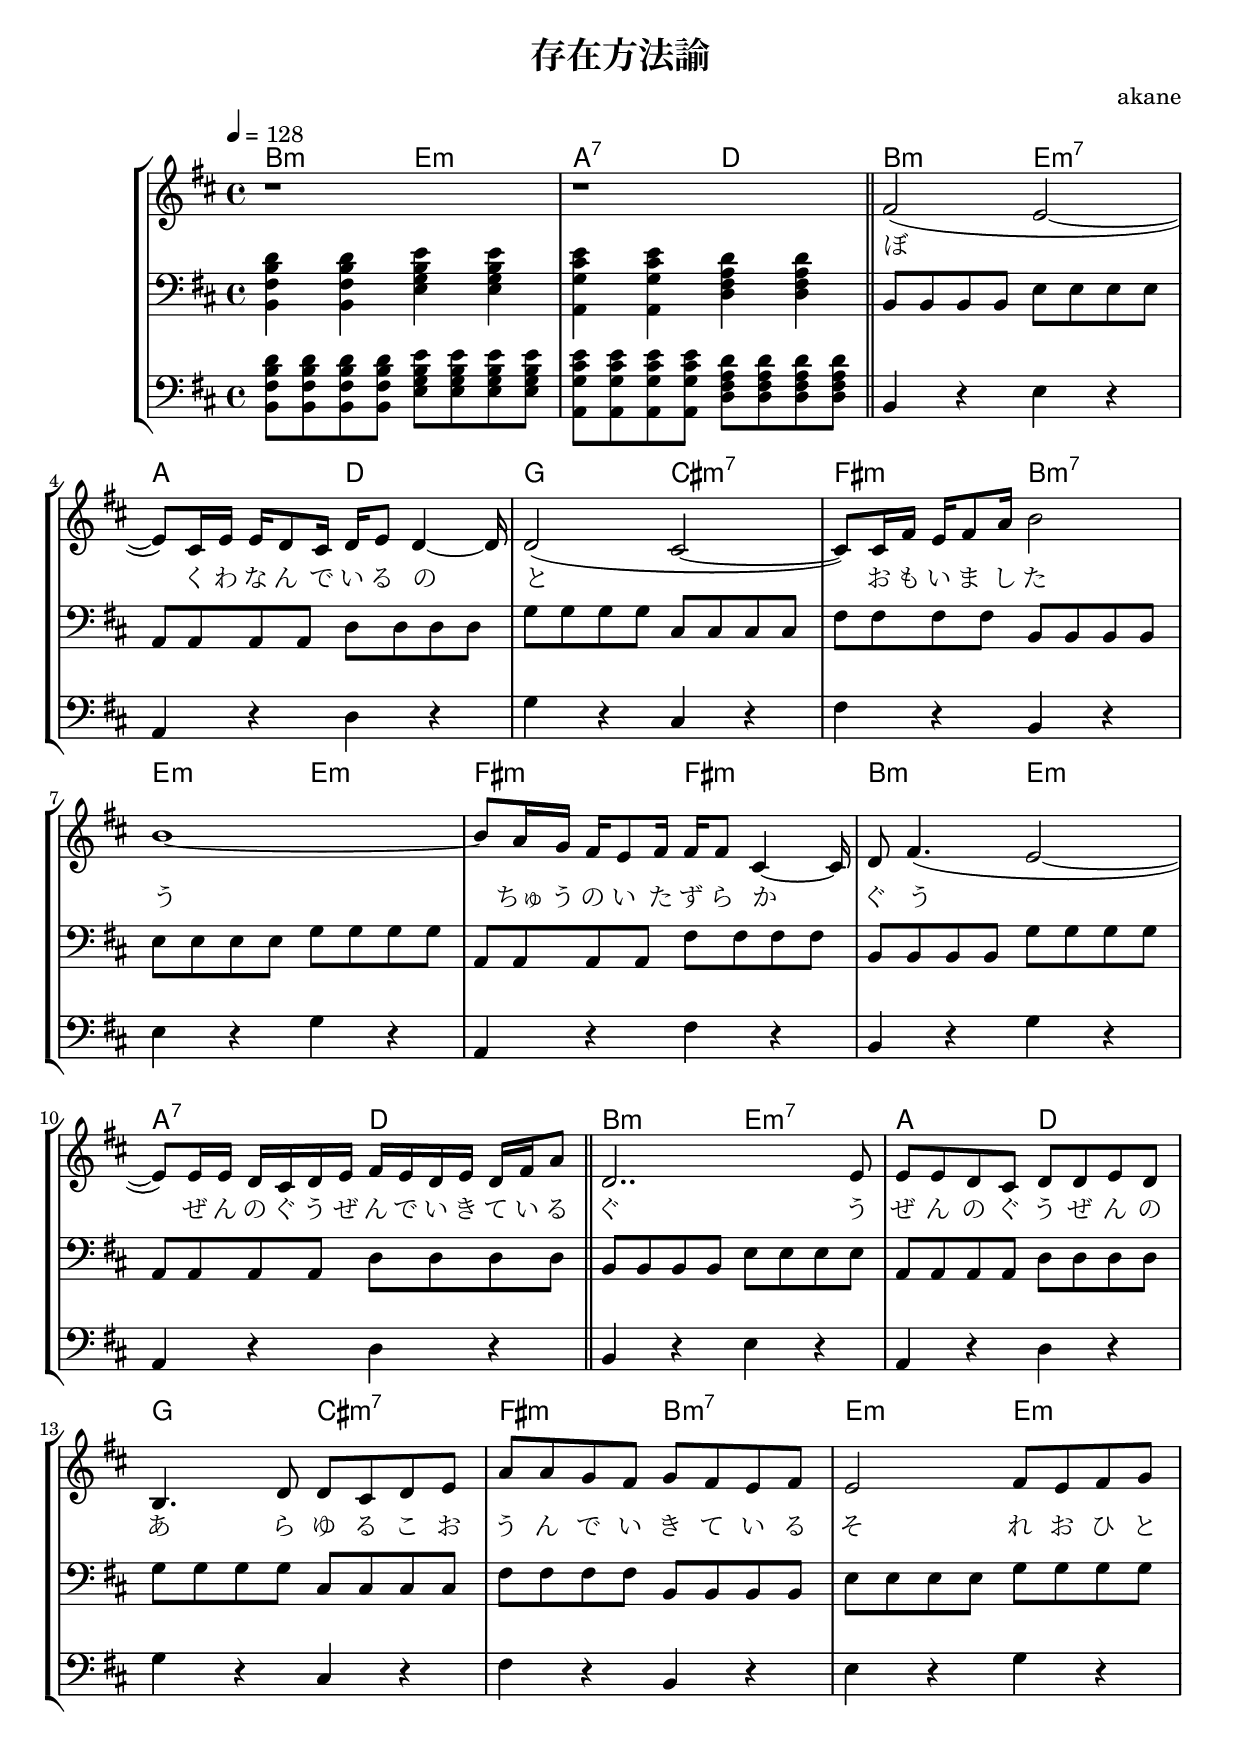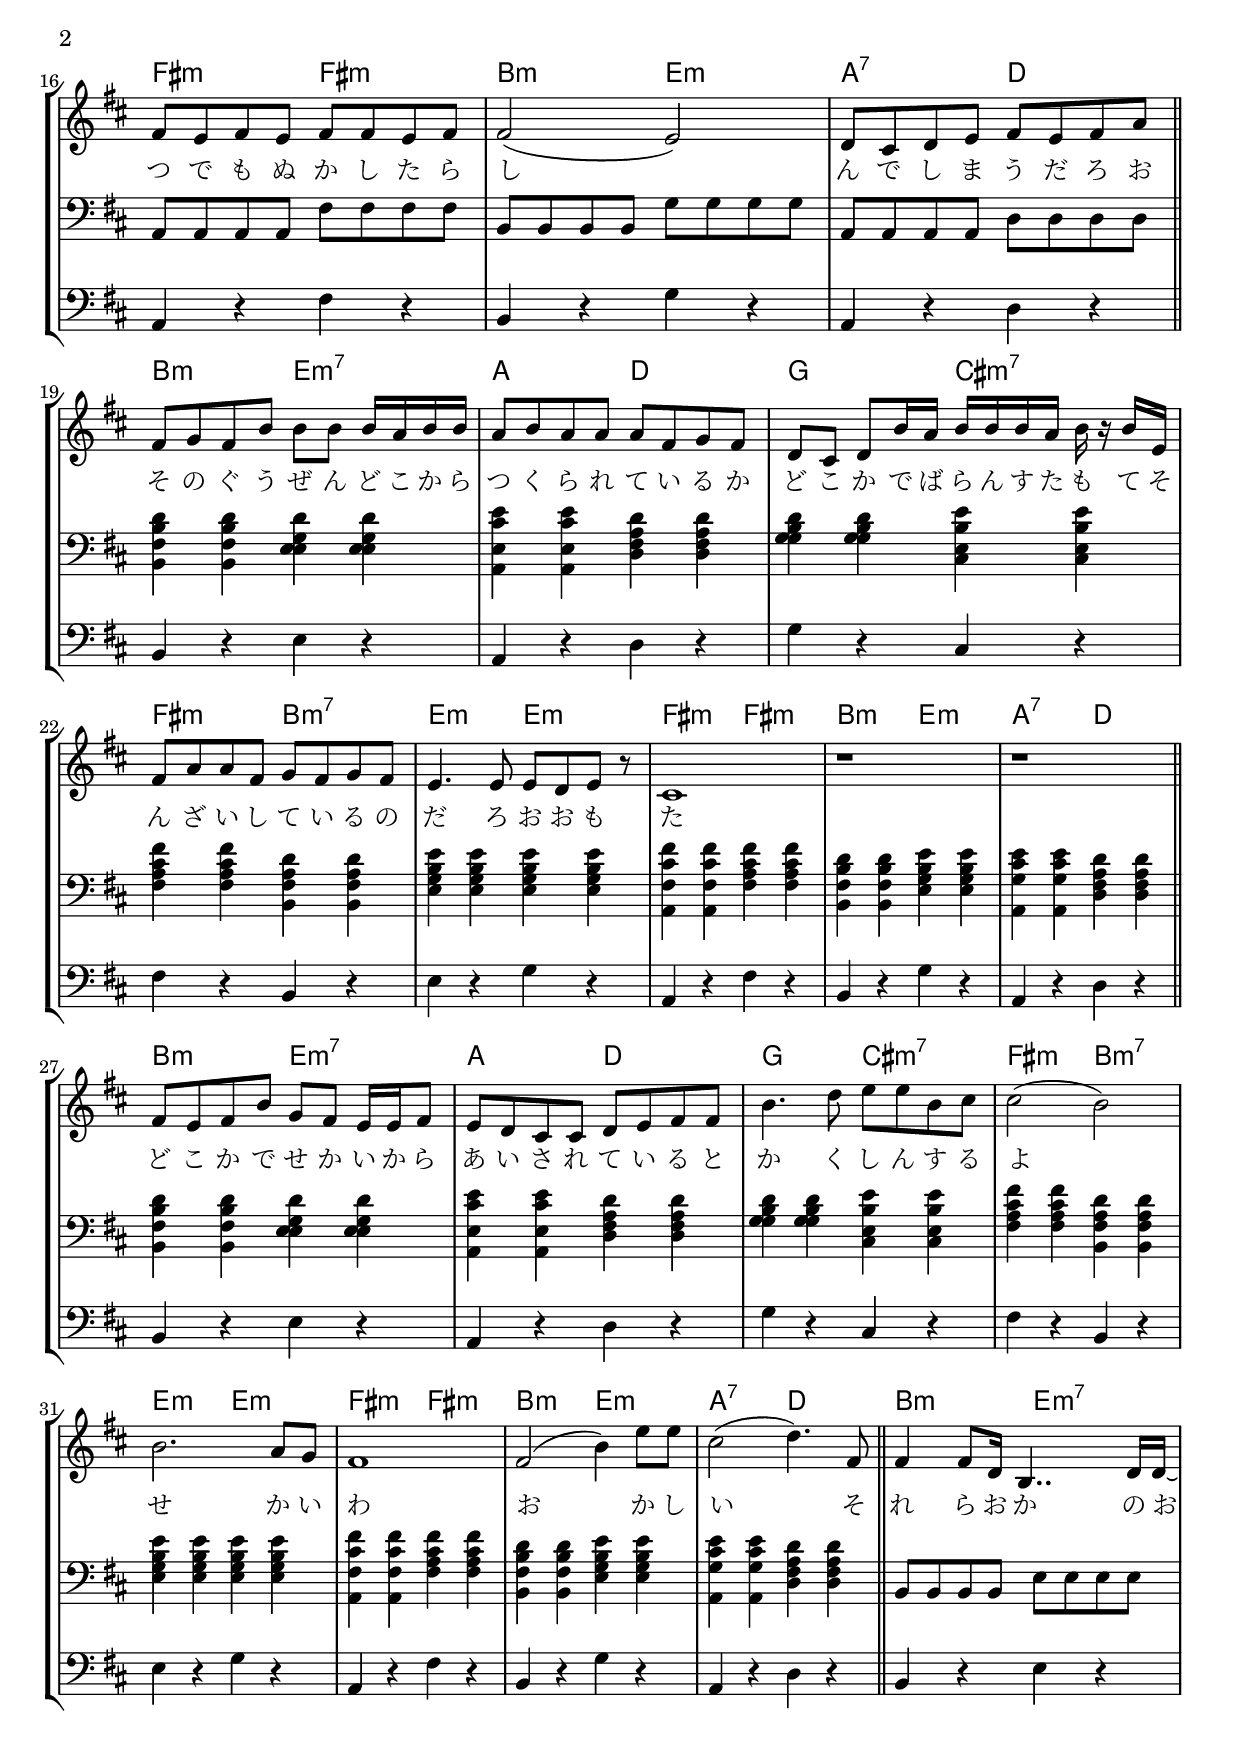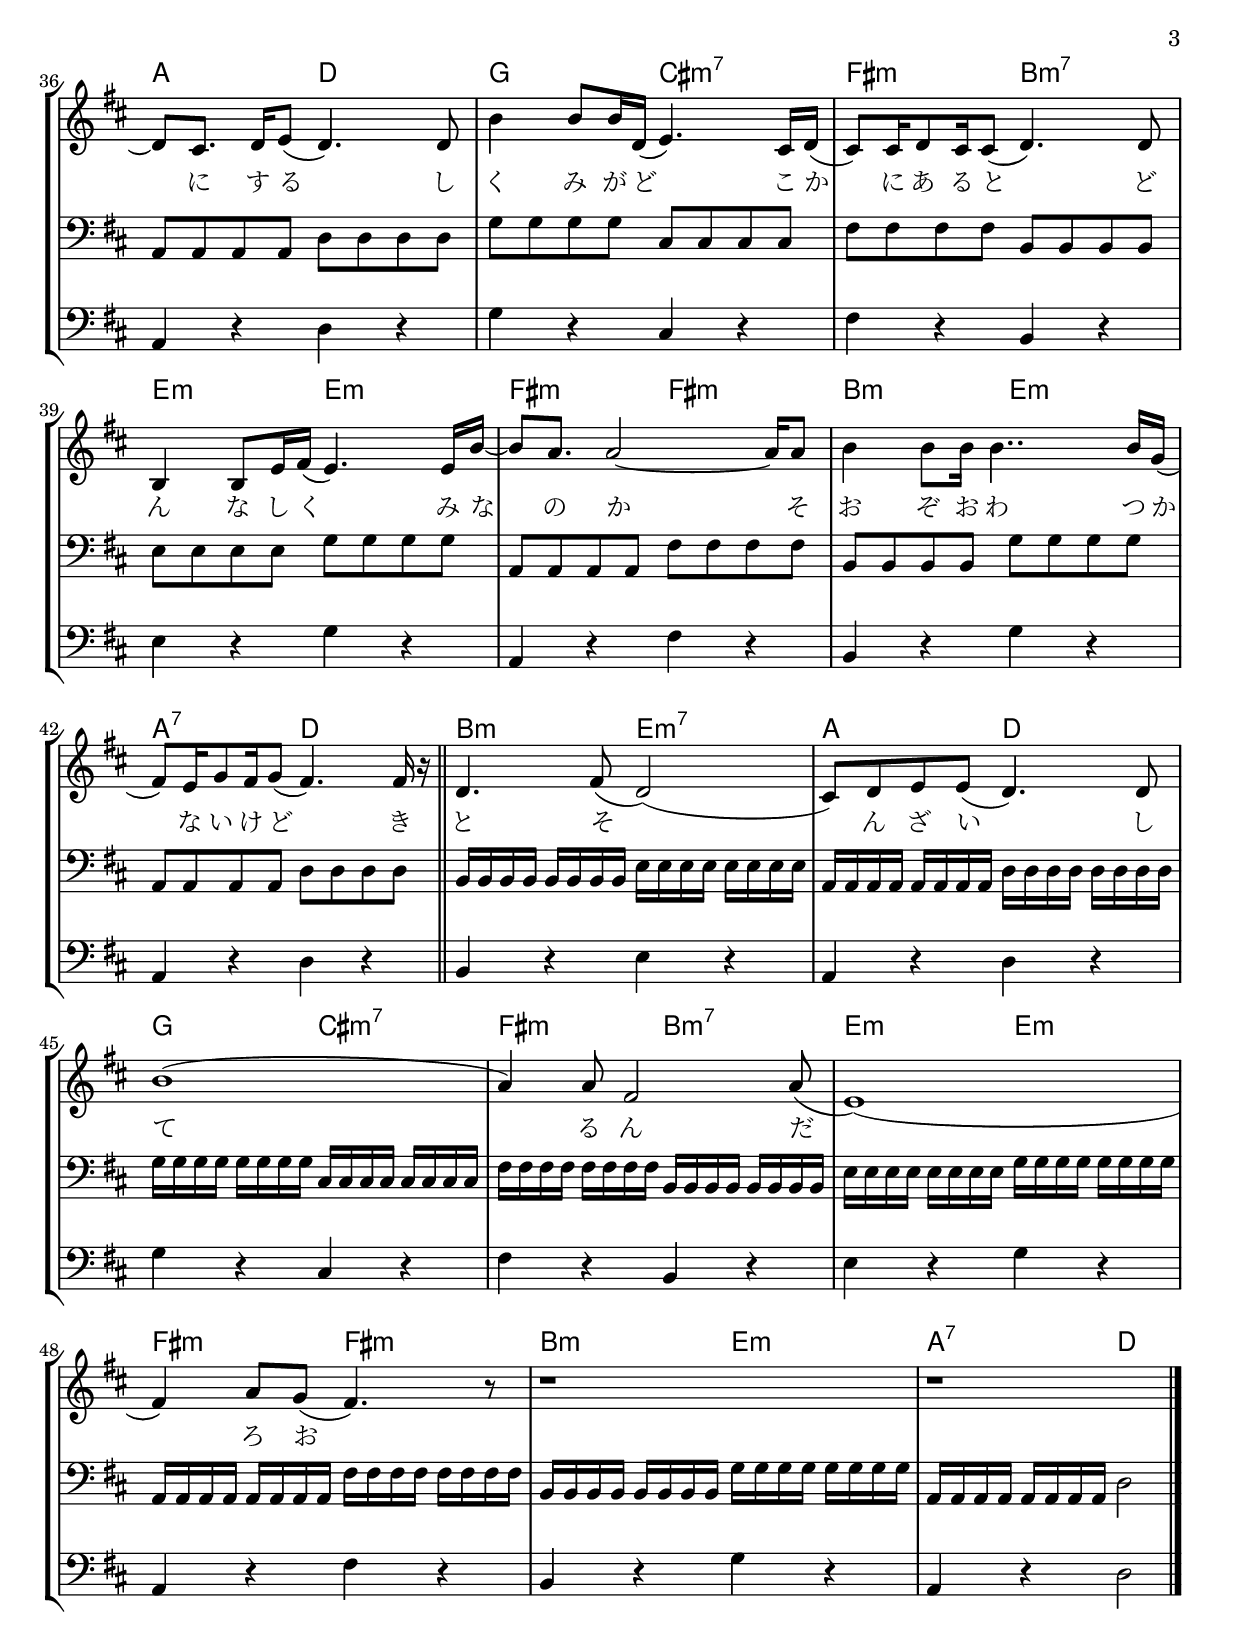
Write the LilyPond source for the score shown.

\version "2.12.1"

\header {
	title = \markup {存在方法諭}
	composer = \markup \center-column {akane}
}

harmony = \chordmode {
	b2:m e:m a:7 d 

	b:m e:min7 a d g cis:m7 fis:m b:min7 e:m e:m fis:m fis:m b:m e:m a:7 d 

	b:m e:min7 a d g cis:m7 fis:m b:min7 e:m e:m fis:m fis:m b:m e:m a:7 d 

	b:m e:min7 a d g cis:m7 fis:m b:min7 e:m e:m fis:m fis:m b:m e:m a:7 d 

	b:m e:min7 a d g cis:m7 fis:m b:min7 e:m e:m fis:m fis:m b:m e:m a:7 d 

	b:m e:min7 a d g cis:m7 fis:m b:min7 e:m e:m fis:m fis:m b:m e:m a:7 d 

	b:m e:min7 a d g cis:m7 fis:m b:min7 e:m e:m fis:m fis:m b:m e:m a:7 d 
}

melody = {
	\key d \major
	\tempo 4 = 128
	r1 | r1   
	\set Staff.midiInstrument = #"mmi0.48"
	 fis'2  (e'2~ 
	e'8)  cis'16  e'16  e'16  d'8  cis'16  d'16  e'8  d'4~d'16 
	d'2  (cis'2~ 
	cis'8)  cis'16  fis'16  e'16  fis'8  a'16  b'2 
	b'1~ 
	b'8  a'16  g'16  fis'16  e'8  fis'16  fis'16  fis'8  cis'4~cis'16 
	d'8  fis'4.  (e'2~ 
	e'8)  e'16  e'16  d'16  cis'16  d'16  e'16  fis'16  e'16  d'16  e'16  d'16  fis'16  a'8
	\set Staff.midiInstrument = #"mmi0.48"
	 d'2..  e'8 
	e'8  e'8  d'8  cis'8  d'8  d'8  e'8  d'8 
	b4.  d'8  d'8  cis'8  d'8  e'8 
	a'8  a'8  g'8  fis'8  g'8  fis'8  e'8  fis'8 
	e'2  fis'8  e'8  fis'8  g'8 
	fis'8  e'8  fis'8  e'8  fis'8  fis'8  e'8  fis'8 
	fis'2  (e'2) 
	d'8  cis'8  d'8  e'8  fis'8  e'8  fis'8  a'8
	\set Staff.midiInstrument = #"mmi0.48"
	 fis'8  g'8  fis'8  b'8  b'8  b'8  b'16  a'16  b'16  b'16 
	a'8  b'8  a'8  a'8  a'8  fis'8  g'8  fis'8 
	d'8  cis'8  d'8  b'16  a'16  b'16  b'16  b'16  a'16  b'16  r16  b'16  e'16 
	fis'8  a'8  a'8  fis'8  g'8  fis'8  g'8  fis'8 
	e'4.  e'8  e'8  d'8  e'8  r8 
	cis'1
	r1 r1 	\set Staff.midiInstrument = #"mmi0.48"
	 fis'8  e'8  fis'8  b'8  g'8  fis'8  e'16  e'16  fis'8 
	e'8  d'8  cis'8  cis'8  d'8  e'8  fis'8  fis'8 
	b'4.  d''8  e''8  e''8  b'8  cis''8 
	cis''2  (b'2) 
	b'2.  a'8  g'8 
	fis'1 
	fis'2  (b'4)  e''8  e''8 
	cis''2  (d''4.)  	\set Staff.midiInstrument = #"mmi0.48"
	fis'8 
	fis'4  fis'8  d'16  b4..  d'16  d'16~ 
	d'8  cis'8.  d'16  e'8  (d'4.)  d'8 
	b'4  b'8  b'16  d'16  (e'4.)  cis'16  d'16 
	(cis'8)  cis'16  d'8  cis'16  cis'8  (d'4.)  d'8 
	b4  b8  e'16  fis'16  (e'4.)  e'16  b'16~ 
	b'8  a'8.  a'2~a'16  a'8 
	b'4  b'8  b'16  b'4..  b'16  g'16 
	(fis'8)  e'16  g'8  fis'16  g'8  (fis'4.)  	\set Staff.midiInstrument = #"mmi0.48"
	fis'16  r16 
	d'4.  fis'8  (d'2) 
	(cis'8)  d'8  e'8  e'8  (d'4.)  d'8 
	b'1 
	(a'4)  a'8  fis'2  a'8 
	(e'1) 
	(fis'4)  a'8  g'8  (fis'4.)  	r8 r1 r1 	\bar "|."
}

words = \lyricmode {
	
	ぼ  く  わ  な  ん  で  い  る  の  と  お  も  い  ま  し  た  う  ちゅ  う  の  い  た  ず  ら  か  ぐ  う  ぜ  ん  の  ぐ  う  ぜ  ん  で  い  き  て  い  る  
	ぐ  う  ぜ  ん  の  ぐ  う  ぜ  ん  の  あ  ら  ゆ  る  こ  お  う  ん  で  い  き  て  い  る  そ  れ  お  ひ  と  つ  で  も  ぬ  か  し  た  ら  し  ん  で  し  ま  う  だ  ろ  お  
	そ  の  ぐ  う  ぜ  ん  ど  こ  か  ら  つ  く  ら  れ  て  い  る  か  ど  こ  か  で  ば  ら  ん  す  た  も  て  そ  ん  ざ  い  し  て  い  る  の  だ  ろ  お  お  も  た  
	ど  こ  か  で  せ  か  い  か  ら  あ  い  さ  れ  て  い  る  と  か  く  し  ん  す  る  よ  せ  か  い  わ  お  か  し  い  
	そ  れ  ら  お  か  の  お  に  す  る  し  く  み  が  ど  こ  か  に  あ  る  と  ど  ん  な  し  く  み  な  の  か  そ  お  ぞ  お  わ  つ  か  な  い  け  ど  
	き  と  そ  ん  ざ  い  し  て  る  ん  だ  ろ  お  
}

tempochange = {
	\tempo 4 = 128
	r1 | r1 \bar "||"
	\tempo 4 = 128
	r1 | r1 | r1 | r1 | r1 | r1 | r1 | r1 \bar "||"
	\tempo 4 = 128
	r1 | r1 | r1 | r1 | r1 | r1 | r1 | r1 \bar "||"
	\tempo 4 = 128
	r1 | r1 | r1 | r1 | r1 | r1 | r1 | r1 \bar "||"
	\tempo 4 = 128
	r1 | r1 | r1 | r1 | r1 | r1 | r1 | r1 \bar "||"
	\tempo 4 = 128
	r1 | r1 | r1 | r1 | r1 | r1 | r1 | r1 \bar "||"
	\tempo 4 = 128
	r1 | r1 | r1 | r1 | r1 | r1 | r1 | r1 \bar "|."
}

mainacc = {
	\clef bass
	\set Staff.midiInstrument = #"Acoustic Guitar (nylon)"
	\key d \major
	\tempo 4 = 128
	<b, fis b d'>4 <b, fis b d'>4
	<g e b e'>4 <g e b e'>4
	<a, g cis' e'>4 <a, g cis' e'>4
	<d fis a d'>4 <d fis a d'>4
	\bar "||"

	\set Staff.midiInstrument = #"Acoustic Guitar (nylon)"
	b,8 b,8 b,8 b,8
	e8 e8 e8 e8
	a,8 a,8 a,8 a,8
	d8 d8 d8 d8
	g8 g8 g8 g8
	cis8 cis8 cis8 cis8
	fis8 fis8 fis8 fis8
	b,8 b,8 b,8 b,8
	e8 e8 e8 e8
	g8 g8 g8 g8
	a,8 a,8 a,8 a,8
	fis8 fis8 fis8 fis8
	b,8 b,8 b,8 b,8
	g8 g8 g8 g8
	a,8 a,8 a,8 a,8
	d8 d8 d8 d8
	\bar "||"

	\set Staff.midiInstrument = #"Acoustic grand"
	b,8 b,8 b,8 b,8
	e8 e8 e8 e8
	a,8 a,8 a,8 a,8
	d8 d8 d8 d8
	g8 g8 g8 g8
	cis8 cis8 cis8 cis8
	fis8 fis8 fis8 fis8
	b,8 b,8 b,8 b,8
	e8 e8 e8 e8
	g8 g8 g8 g8
	a,8 a,8 a,8 a,8
	fis8 fis8 fis8 fis8
	b,8 b,8 b,8 b,8
	g8 g8 g8 g8
	a,8 a,8 a,8 a,8
	d8 d8 d8 d8
	\bar "||"

	\set Staff.midiInstrument = #"Acoustic grand"
	<b, fis b d'>4 <b, fis b d'>4
	<e e g d'>4 <e e g d'>4
	<a, e cis' e'>4 <a, e cis' e'>4
	<d fis a d'>4 <d fis a d'>4
	<g g b d'>4 <g g b d'>4
	<cis e b e'>4 <cis e b e'>4
	<fis a cis' fis'>4 <fis a cis' fis'>4
	<b, fis a d'>4 <b, fis a d'>4
	<e g b e'>4 <e g b e'>4
	<g e b e'>4 <g e b e'>4
	<a, fis cis' fis'>4 <a, fis cis' fis'>4
	<fis a cis' fis'>4 <fis a cis' fis'>4
	<b, fis b d'>4 <b, fis b d'>4
	<g e b e'>4 <g e b e'>4
	<a, g cis' e'>4 <a, g cis' e'>4
	<d fis a d'>4 <d fis a d'>4
	\bar "||"

	\set Staff.midiInstrument = #"Acoustic grand"
	<b, fis b d'>4 <b, fis b d'>4
	<e e g d'>4 <e e g d'>4
	<a, e cis' e'>4 <a, e cis' e'>4
	<d fis a d'>4 <d fis a d'>4
	<g g b d'>4 <g g b d'>4
	<cis e b e'>4 <cis e b e'>4
	<fis a cis' fis'>4 <fis a cis' fis'>4
	<b, fis a d'>4 <b, fis a d'>4
	<e g b e'>4 <e g b e'>4
	<g e b e'>4 <g e b e'>4
	<a, fis cis' fis'>4 <a, fis cis' fis'>4
	<fis a cis' fis'>4 <fis a cis' fis'>4
	<b, fis b d'>4 <b, fis b d'>4
	<g e b e'>4 <g e b e'>4
	<a, g cis' e'>4 <a, g cis' e'>4
	<d fis a d'>4 <d fis a d'>4
	\bar "||"

	\set Staff.midiInstrument = #"Acoustic grand"
	b,8 b,8 b,8 b,8
	e8 e8 e8 e8
	a,8 a,8 a,8 a,8
	d8 d8 d8 d8
	g8 g8 g8 g8
	cis8 cis8 cis8 cis8
	fis8 fis8 fis8 fis8
	b,8 b,8 b,8 b,8
	e8 e8 e8 e8
	g8 g8 g8 g8
	a,8 a,8 a,8 a,8
	fis8 fis8 fis8 fis8
	b,8 b,8 b,8 b,8
	g8 g8 g8 g8
	a,8 a,8 a,8 a,8
	d8 d8 d8 d8
	\bar "||"

	\set Staff.midiInstrument = #"Acoustic grand"
	b,16 b,16 b,16 b,16 b,16 b,16 b,16 b,16
	e16 e16 e16 e16 e16 e16 e16 e16
	a,16 a,16 a,16 a,16 a,16 a,16 a,16 a,16
	d16 d16 d16 d16 d16 d16 d16 d16
	g16 g16 g16 g16 g16 g16 g16 g16
	cis16 cis16 cis16 cis16 cis16 cis16 cis16 cis16
	fis16 fis16 fis16 fis16 fis16 fis16 fis16 fis16
	b,16 b,16 b,16 b,16 b,16 b,16 b,16 b,16
	e16 e16 e16 e16 e16 e16 e16 e16
	g16 g16 g16 g16 g16 g16 g16 g16
	a,16 a,16 a,16 a,16 a,16 a,16 a,16 a,16
	fis16 fis16 fis16 fis16 fis16 fis16 fis16 fis16
	b,16 b,16 b,16 b,16 b,16 b,16 b,16 b,16
	g16 g16 g16 g16 g16 g16 g16 g16
	a,16 a,16 a,16 a,16 a,16 a,16 a,16 a,16
	d2
	\bar "|."
}

subacc = {
	\clef bass
	\set Staff.midiInstrument = #"Acoustic grand"
	\key d \major
	\tempo 4 = 128
	<b, fis b d'>8 <b, fis b d'>8 <b, fis b d'>8 <b, fis b d'>8
	<g e b e'>8 <g e b e'>8 <g e b e'>8 <g e b e'>8
	<a, g cis' e'>8 <a, g cis' e'>8 <a, g cis' e'>8 <a, g cis' e'>8
	<d fis a d'>8 <d fis a d'>8 <d fis a d'>8 <d fis a d'>8
	\bar "||"

	\set Staff.midiInstrument = #"Acoustic Guitar (nylon)"
	b,4 r4
	e4 r4
	a,4 r4
	d4 r4
	g4 r4
	cis4 r4
	fis4 r4
	b,4 r4
	e4 r4
	g4 r4
	a,4 r4
	fis4 r4
	b,4 r4
	g4 r4
	a,4 r4
	d4 r4
	\bar "||"

	\set Staff.midiInstrument = #"Acoustic Guitar (nylon)"
	b,4 r4
	e4 r4
	a,4 r4
	d4 r4
	g4 r4
	cis4 r4
	fis4 r4
	b,4 r4
	e4 r4
	g4 r4
	a,4 r4
	fis4 r4
	b,4 r4
	g4 r4
	a,4 r4
	d4 r4
	\bar "||"

	\set Staff.midiInstrument = #"Acoustic Guitar (nylon)"
	b,4 r4
	e4 r4
	a,4 r4
	d4 r4
	g4 r4
	cis4 r4
	fis4 r4
	b,4 r4
	e4 r4
	g4 r4
	a,4 r4
	fis4 r4
	b,4 r4
	g4 r4
	a,4 r4
	d4 r4
	\bar "||"

	\set Staff.midiInstrument = #"Acoustic Guitar (nylon)"
	b,4 r4
	e4 r4
	a,4 r4
	d4 r4
	g4 r4
	cis4 r4
	fis4 r4
	b,4 r4
	e4 r4
	g4 r4
	a,4 r4
	fis4 r4
	b,4 r4
	g4 r4
	a,4 r4
	d4 r4
	\bar "||"

	\set Staff.midiInstrument = #"Acoustic grand"
	b,4 r4
	e4 r4
	a,4 r4
	d4 r4
	g4 r4
	cis4 r4
	fis4 r4
	b,4 r4
	e4 r4
	g4 r4
	a,4 r4
	fis4 r4
	b,4 r4
	g4 r4
	a,4 r4
	d4 r4
	\bar "||"

	\set Staff.midiInstrument = #"Acoustic Guitar (nylon)"
	b,4 r4
	e4 r4
	a,4 r4
	d4 r4
	g4 r4
	cis4 r4
	fis4 r4
	b,4 r4
	e4 r4
	g4 r4
	a,4 r4
	fis4 r4
	b,4 r4
	g4 r4
	a,4 r4
	d2
	\bar "|."
}

percA = {
	\drummode {
	r2 hho2  |r2 hho2  \bar "||"
	r2 hho2  |r2 hho2  |r2 hho2  |r2 hho2  |r2 hho2  |r2 hho2  |r2 hho2  |r2 hho2  \bar "||"
	r2 hho2  |r2 hho2  |r2 hho2  |r2 hho2  |r2 hho2  |r2 hho2  |r2 hho2  |r2 hho2  \bar "||"
	r2 hho2  |r2 hho2  |r2 hho2  |r2 hho2  |r2 hho2  |r2 hho2  |r2 hho2  |r2 hho2  \bar "||"
	r2 hho2  |r2 hho2  |r2 hho2  |r2 hho2  |r2 hho2  |r2 hho2  |r2 hho2  |r2 hho2  \bar "||"
	r2 hho2  |r2 hho2  |r2 hho2  |r2 hho2  |r2 hho2  |r2 hho2  |r2 hho2  |r2 hho2  \bar "||"
	r2 hho2  |r2 hho2  |r2 hho2  |r2 hho2  |r2 hho2  |r2 hho2  |r2 hho2  |r2 hho2  \bar "|."
	}
}

percB = {
	\drummode {
	r8 hh16 hh16 hh8 hh16 hh8. hh16 hh16 hh8 hh16 hh16  |hh8 hh16 hh16 hh8 hh16 hh8 hh4. r16  \bar "||"
	r8 hh16 hh16 hh8 hh16 hh8. hh16 hh16 hh8 hh16 hh16  |hh8 hh16 hh16 hh8 hh16 hh8. hh16 hh16 hh8 hh8  |hh8 hh16 hh16 hh8 hh16 hh8. hh16 hh16 hh8 hh16 hh16  |hh8 hh16 hh16 hh8 hh16 hh8. hh16 hh16 hh8 hh8  |r8 hh16 hh16 hh8 hh16 hh8. hh16 hh16 hh8 hh16 hh16  |hh8 hh16 hh16 hh8 hh16 hh8. hh16 hh16 hh8 hh8  |hh8 hh16 hh16 hh8 hh16 hh8. hh16 hh16 hh8 hh16 hh16  |hh8 hh16 hh16 hh8 hh16 hh8 hh4. r16  \bar "||"
	r8 hh16 hh16 hh8 hh16 hh8. hh16 hh16 hh8 hh16 hh16  |hh8 hh16 hh16 hh8 hh16 hh8. hh16 hh16 hh8 hh8  |hh8 hh16 hh16 hh8 hh16 hh8. hh16 hh16 hh8 hh16 hh16  |hh8 hh16 hh16 hh8 hh16 hh8. hh16 hh16 hh8 hh8  |r8 hh16 hh16 hh8 hh16 hh8. hh16 hh16 hh8 hh16 hh16  |hh8 hh16 hh16 hh8 hh16 hh8. hh16 hh16 hh8 hh8  |hh8 hh16 hh16 hh8 hh16 hh8. hh16 hh16 hh8 hh16 hh16  |hh8 hh16 hh16 hh8 hh16 hh8 hh4. r16  \bar "||"
	r8 hh16 hh16 hh8 hh16 hh8. hh16 hh16 hh8 hh16 hh16  |hh8 hh16 hh16 hh8 hh16 hh8. hh16 hh16 hh8 hh8  |hh8 hh16 hh16 hh8 hh16 hh8. hh16 hh16 hh8 hh16 hh16  |hh8 hh16 hh16 hh8 hh16 hh8. hh16 hh16 hh8 hh8  |r8 hh16 hh16 hh8 hh16 hh8. hh16 hh16 hh8 hh16 hh16  |hh8 hh16 hh16 hh8 hh16 hh8. hh16 hh16 hh8 hh8  |hh8 hh16 hh16 hh8 hh16 hh8. hh16 hh16 hh8 hh16 hh16  |hh8 hh16 hh16 hh8 hh16 hh8 hh4. r16  \bar "||"
	r8 hh16 hh16 hh8 hh16 hh8. hh16 hh16 hh8 hh16 hh16  |hh8 hh16 hh16 hh8 hh16 hh8. hh16 hh16 hh8 hh8  |hh8 hh16 hh16 hh8 hh16 hh8. hh16 hh16 hh8 hh16 hh16  |hh8 hh16 hh16 hh8 hh16 hh8. hh16 hh16 hh8 hh8  |r8 hh16 hh16 hh8 hh16 hh8. hh16 hh16 hh8 hh16 hh16  |hh8 hh16 hh16 hh8 hh16 hh8. hh16 hh16 hh8 hh8  |hh8 hh16 hh16 hh8 hh16 hh8. hh16 hh16 hh8 hh16 hh16  |hh8 hh16 hh16 hh8 hh16 hh8 hh4. r16  \bar "||"
	r8 hh16 hh16 hh8 hh16 hh8. hh16 hh16 hh8 hh16 hh16  |hh8 hh16 hh16 hh8 hh16 hh8. hh16 hh16 hh8 hh8  |hh8 hh16 hh16 hh8 hh16 hh8. hh16 hh16 hh8 hh16 hh16  |hh8 hh16 hh16 hh8 hh16 hh8. hh16 hh16 hh8 hh8  |r8 hh16 hh16 hh8 hh16 hh8. hh16 hh16 hh8 hh16 hh16  |hh8 hh16 hh16 hh8 hh16 hh8. hh16 hh16 hh8 hh8  |hh8 hh16 hh16 hh8 hh16 hh8. hh16 hh16 hh8 hh16 hh16  |hh8 hh16 hh16 hh8 hh16 hh8 hh4. r16  \bar "||"
	r8 hh16 hh16 hh8 hh16 hh8. hh16 hh16 hh8 hh16 hh16  |hh8 hh16 hh16 hh8 hh16 hh8. hh16 hh16 hh8 hh8  |hh8 hh16 hh16 hh8 hh16 hh8. hh16 hh16 hh8 hh16 hh16  |hh8 hh16 hh16 hh8 hh16 hh8. hh16 hh16 hh8 hh8  |r8 hh16 hh16 hh8 hh16 hh8. hh16 hh16 hh8 hh16 hh16  |hh8 hh16 hh16 hh8 hh16 hh8. hh16 hh16 hh8 hh8  |hh8 hh16 hh16 hh8 hh16 hh8. hh16 hh16 hh8 hh16 hh16  |hh8 hh16 hh16 hh8 hh16 hh8 hh4. r16  \bar "|."
	}
}

percC = {
	\drummode {
	r4 sn2 sn4  |r4 sn4. sn16 sn8 sn16 sn16 sn16  \bar "||"
	r4 sn2 sn4  |r4 sn2 sn4  |r4 sn2 sn4  |r4 sn2 sn4  |r4 sn2 sn4  |r4 sn2 sn4  |r4 sn2 sn4  |r4 sn4. sn16 sn8 sn16 sn16 sn16  \bar "||"
	r4 sn2 sn4  |r4 sn2 sn4  |r4 sn2 sn4  |r4 sn2 sn4  |r4 sn2 sn4  |r4 sn2 sn4  |r4 sn2 sn4  |r4 sn4. sn16 sn8 sn16 sn16 sn16  \bar "||"
	r4 sn2 sn4  |r4 sn2 sn4  |r4 sn2 sn4  |r4 sn2 sn4  |r4 sn2 sn4  |r4 sn2 sn4  |r4 sn2 sn4  |r4 sn4. sn16 sn8 sn16 sn16 sn16  \bar "||"
	r4 sn2 sn4  |r4 sn2 sn4  |r4 sn2 sn4  |r4 sn2 sn4  |r4 sn2 sn4  |r4 sn2 sn4  |r4 sn2 sn4  |r4 sn4. sn16 sn8 sn16 sn16 sn16  \bar "||"
	r4 sn2 sn4  |r4 sn2 sn4  |r4 sn2 sn4  |r4 sn2 sn4  |r4 sn2 sn4  |r4 sn2 sn4  |r4 sn2 sn4  |r4 sn4. sn16 sn8 sn16 sn16 sn16  \bar "||"
	r4 sn2 sn4  |r4 sn2 sn4  |r4 sn2 sn4  |r4 sn2 sn4  |r4 sn2 sn4  |r4 sn2 sn4  |r4 sn2 sn4  |r4 sn4. sn16 sn8 sn16 sn16 sn16  \bar "|."
	}
}

percD = {
	\drummode {
	bd8 bd4 bd4 r16 bd8. bd8  |bd4. bd8. bd4. r16  \bar "||"
	bd8 bd4 bd4 r16 bd8. bd8  |bd8 bd4 bd4 r16 bd8. bd8  |bd8 bd4 bd4 r16 bd8. bd8  |bd8 bd4 bd4 r16 bd8. bd8  |bd8 bd4 bd4 r16 bd8. bd8  |bd8 bd4 bd4 r16 bd8. bd8  |bd8 bd4 bd4 r16 bd8. bd8  |bd4. bd8. bd4. r16  \bar "||"
	bd8 bd4 bd4 r16 bd8. bd8  |bd8 bd4 bd4 r16 bd8. bd8  |bd8 bd4 bd4 r16 bd8. bd8  |bd8 bd4 bd4 r16 bd8. bd8  |bd8 bd4 bd4 r16 bd8. bd8  |bd8 bd4 bd4 r16 bd8. bd8  |bd8 bd4 bd4 r16 bd8. bd8  |bd4. bd8. bd4. r16  \bar "||"
	bd8 bd4 bd4 r16 bd8. bd8  |bd8 bd4 bd4 r16 bd8. bd8  |bd8 bd4 bd4 r16 bd8. bd8  |bd8 bd4 bd4 r16 bd8. bd8  |bd8 bd4 bd4 r16 bd8. bd8  |bd8 bd4 bd4 r16 bd8. bd8  |bd8 bd4 bd4 r16 bd8. bd8  |bd4. bd8. bd4. r16  \bar "||"
	bd8 bd4 bd4 r16 bd8. bd8  |bd8 bd4 bd4 r16 bd8. bd8  |bd8 bd4 bd4 r16 bd8. bd8  |bd8 bd4 bd4 r16 bd8. bd8  |bd8 bd4 bd4 r16 bd8. bd8  |bd8 bd4 bd4 r16 bd8. bd8  |bd8 bd4 bd4 r16 bd8. bd8  |bd4. bd8. bd4. r16  \bar "||"
	bd8 bd4 bd4 r16 bd8. bd8  |bd8 bd4 bd4 r16 bd8. bd8  |bd8 bd4 bd4 r16 bd8. bd8  |bd8 bd4 bd4 r16 bd8. bd8  |bd8 bd4 bd4 r16 bd8. bd8  |bd8 bd4 bd4 r16 bd8. bd8  |bd8 bd4 bd4 r16 bd8. bd8  |bd4. bd8. bd4. r16  \bar "||"
	bd8 bd4 bd4 r16 bd8. bd8  |bd8 bd4 bd4 r16 bd8. bd8  |bd8 bd4 bd4 r16 bd8. bd8  |bd8 bd4 bd4 r16 bd8. bd8  |bd8 bd4 bd4 r16 bd8. bd8  |bd8 bd4 bd4 r16 bd8. bd8  |bd8 bd4 bd4 r16 bd8. bd8  |bd4. bd8. bd4. r16  \bar "|."
	}
}

percE = {
	\drummode {
	cymc1  |r2. cymc4  \bar "||"
	cymc1  |r1 |r1 |r1 |cymc1  |r1 |r1 |r2. cymc4  \bar "||"
	cymc1  |r1 |r1 |r1 |cymc1  |r1 |r1 |r2. cymc4  \bar "||"
	cymc1  |r1 |r1 |r1 |cymc1  |r1 |r1 |r2. cymc4  \bar "||"
	cymc1  |r1 |r1 |r1 |cymc1  |r1 |r1 |r2. cymc4  \bar "||"
	cymc1  |r1 |r1 |r1 |cymc1  |r1 |r1 |r2. cymc4  \bar "||"
	cymc1  |r1 |r1 |r1 |cymc1  |r1 |r1 |r2. cymc4  \bar "|."
	}
}

\score {
	<<
		\new StaffGroup <<
			\new ChordNames {\harmony}
			\new Voice = "melody" {\melody}
			\new Lyrics \lyricsto "melody" \words
			\new Staff = "mainacc" {\mainacc}
			\new Staff = "subacc" {\subacc}
		>>
	>>
	\layout { }
}
